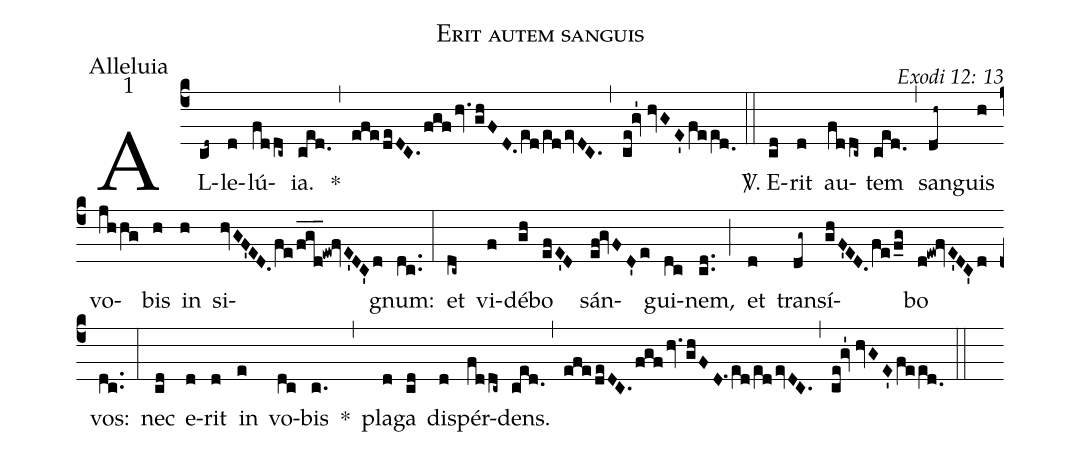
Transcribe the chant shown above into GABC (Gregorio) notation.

name: Erit autem sanguis;
office-part: Alleluia;
mode: 1;
commentary: Exodi 12: 13;
%%
(c4) AL(cd~)le(d)lú(fddc~)ia.(ced.) *(,) (efedeDC.fgfhv.ghFD.e[ll:1]d/e[ll:1]devDC.) (,) (ce!gv'1//hvGE'fee[ll:1]d.0) (::)
<sp>V/</sp>. E(cd)rit(d) au(fddc~)tem(ced.) (,) san(dh~)guis(h) vo(jhhg)bis(h) in(h) si(hvGF'ED.fe/f_g_d_!ew!fvE'DC'd)gnum:(dc..) (:)
et(dc~) vi(f)dé(gh)bo(efE'D) sán(ef!gvFD'e)gui(dc)nem,(cd..) (;) et(d) trans(dg~)í(ghF'ED.fe/f_g)bo(d!ew!fvE'DC'd) vos:(dc..) (:)
nec(cd) e(d)rit(d) in(e) vo(dc)bis(c.) *(,)
pla(d)ga(cd) dis(d)pér(fddc~)dens.(ced.) (,) (efedeDC.fgfhv.ghFD.1e[ll:1]d/e[ll:1]devDC.) (,) (ce!gv'1//hvGE'fee[ll:1]d.0) (::)
